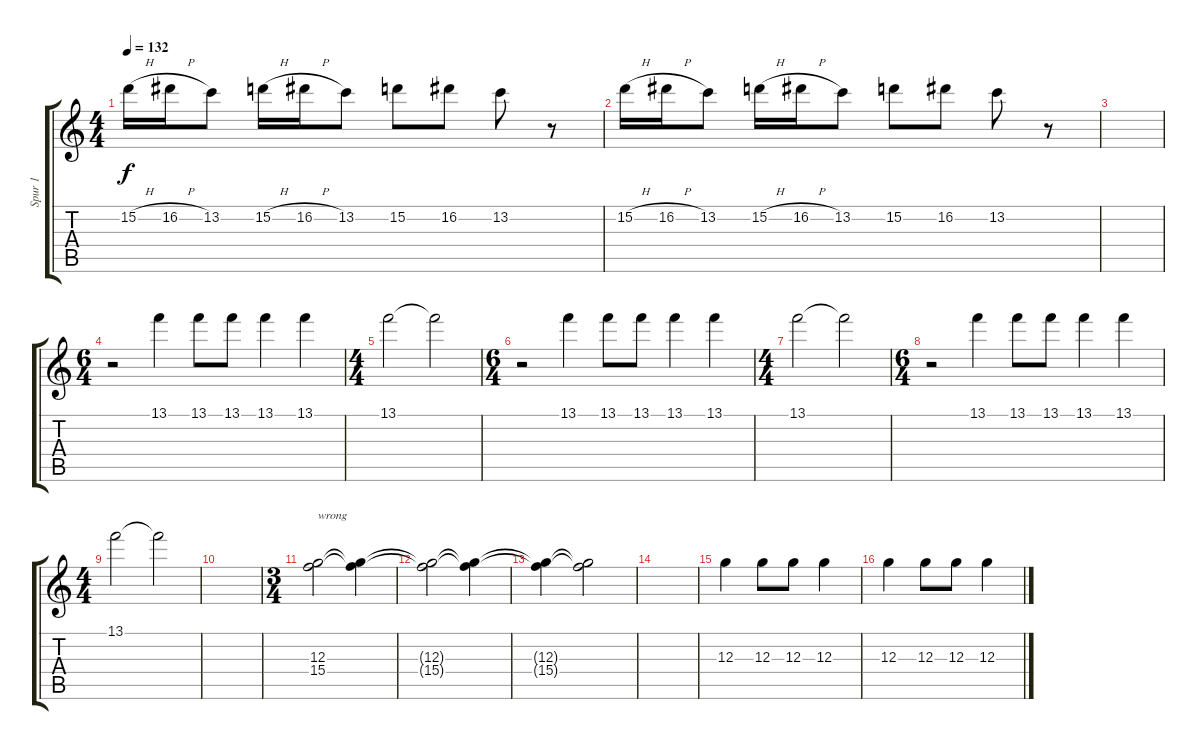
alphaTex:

\track ("Spur 1" "Spur 1") {instrument acousticguitarnylon}
\staff {score tabs}
\tuning (E4 B3 G3 D3 A2 E2) {hide}
\ts (4 4)
\tempo 132
\clef g2
\ks c
15.2{h}.16{dy f} 16.2{h}.16 13.2.8 15.2{h}.16 16.2{h}.16 13.2.8 15.2.8 16.2.8 13.2.8 r.8 |
15.2{h}.16 16.2{h}.16 13.2.8 15.2{h}.16 16.2{h}.16 13.2.8 15.2.8 16.2.8 13.2.8 r.8 |
|
\ts (6 4)
r.2 13.1.4 13.1.8 13.1.8 13.1.4 13.1.4 |
\ts (4 4)
13.1.2 13.1{t}.2 |
\ts (6 4)
r.2 13.1.4 13.1.8 13.1.8 13.1.4 13.1.4 |
\ts (4 4)
13.1.2 13.1{t}.2 |
\ts (6 4)
r.2 13.1.4 13.1.8 13.1.8 13.1.4 13.1.4 |
\ts (4 4)
13.1.2 13.1{t}.2 |
|
\ts (3 4)
(12.3 15.4).2{txt "wrong"} (12.3{t} 15.4{t}).4 |
(12.3{t} 15.4{t}).2 (12.3{t} 15.4{t}).4 |
(12.3{t} 15.4{t}).4 (12.3{t} 15.4{t}).2 |
|
12.3.4 12.3.8 12.3.8 12.3.4 |
12.3.4 12.3.8 12.3.8 12.3.4
